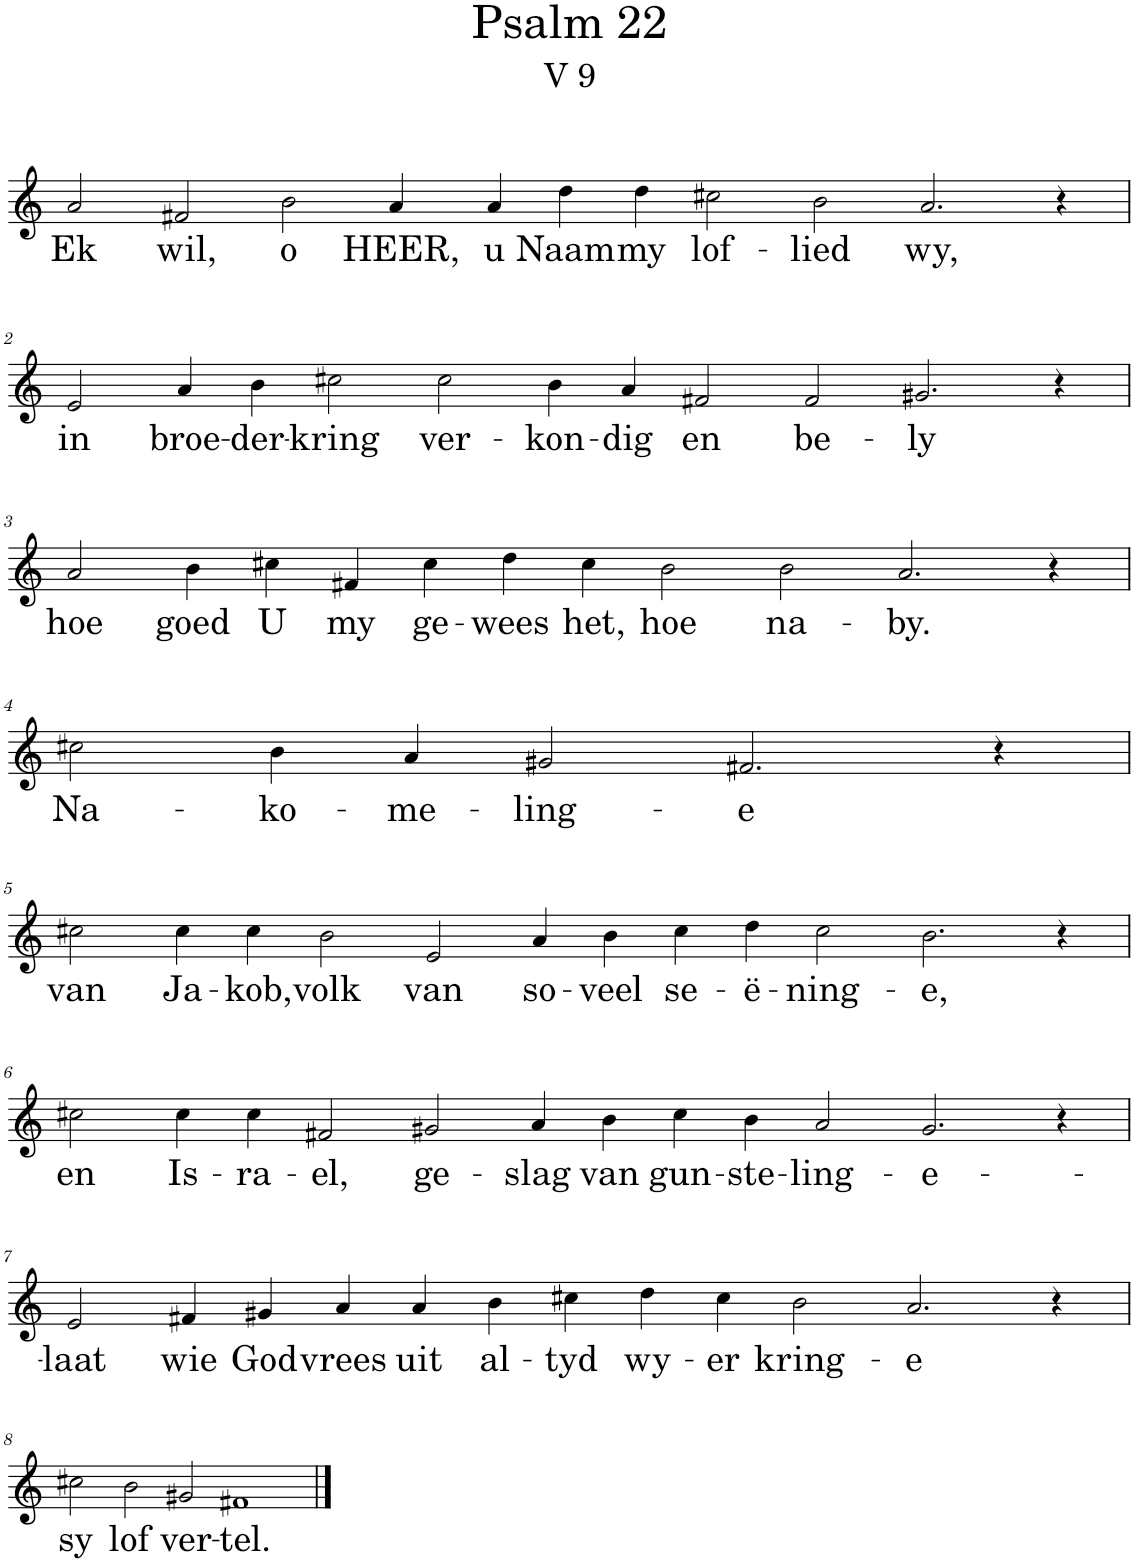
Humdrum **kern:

**kern	**text
*part1	*part1
*staff1	*staff1
*I"Pipe Organ	*
*I'Org.	*
*clefG2	*
*k[]	*
*M18/4	*
=1	=1
!	!LO:LY:b
2a/	Ek
!	!LO:LY:b
2f#X/	wil,
!	!LO:LY:b
2b\	o
!	!LO:LY:b
4a/	HEER,
!	!LO:LY:b
4a/	u
!	!LO:LY:b
4dd\	Naam
!	!LO:LY:b
4dd\	my
!	!LO:LY:b
2cc#X\	lof-
!	!LO:LY:b
2b\	-lied
!	!LO:LY:b
2.a/	wy,
4r	.
!!LO:LB:g=z
=2	=2
!	!LO:LY:b
2e/	in
!	!LO:LY:b
4a/	broe-
!	!LO:LY:b
4b\	-der-
!	!LO:LY:b
2cc#X\	-kring
!	!LO:LY:b
2cc#\	ver-
!	!LO:LY:b
4b\	-kon-
!	!LO:LY:b
4a/	-dig
!	!LO:LY:b
2f#X/	en
!	!LO:LY:b
2f#/	be-
!	!LO:LY:b
2.g#X/	-ly
4r	.
!!LO:LB:g=z
=3	=3
*M16/4	*
!	!LO:LY:b
2a/	hoe
!	!LO:LY:b
4b\	goed
!	!LO:LY:b
4cc#X\	U
!	!LO:LY:b
4f#X/	my
!	!LO:LY:b
4cc#\	ge-
!	!LO:LY:b
4dd\	-wees
!	!LO:LY:b
4cc#\	het,
!	!LO:LY:b
2b\	hoe
!	!LO:LY:b
2b\	na-
!	!LO:LY:b
2.a/	-by.
4r	.
!!LO:LB:g=z
=4	=4
*M10/4	*
!	!LO:LY:b
2cc#X\	Na-
!	!LO:LY:b
4b\	-ko-
!	!LO:LY:b
4a/	-me-
!	!LO:LY:b
2g#X/	-ling-
!	!LO:LY:b
2.f#X/	-e
4r	.
!!LO:LB:g=z
=5	=5
*M18/4	*
!	!LO:LY:b
2cc#X\	van
!	!LO:LY:b
4cc#\	Ja-
!	!LO:LY:b
4cc#\	-kob,
!	!LO:LY:b
2b\	volk
!	!LO:LY:b
2e/	van
!	!LO:LY:b
4a/	so-
!	!LO:LY:b
4b\	-veel
!	!LO:LY:b
4cc#\	se-
!	!LO:LY:b
4dd\	-ë-
!	!LO:LY:b
2cc#\	-ning-
!	!LO:LY:b
2.b\	-e,
4r	.
!!LO:LB:g=z
=6	=6
!	!LO:LY:b
2cc#X\	en
!	!LO:LY:b
4cc#\	Is-
!	!LO:LY:b
4cc#\	-ra-
!	!LO:LY:b
2f#X/	-el,
!	!LO:LY:b
2g#X/	ge-
!	!LO:LY:b
4a/	-slag
!	!LO:LY:b
4b\	van
!	!LO:LY:b
4cc#\	gun-
!	!LO:LY:b
4b\	-ste-
!	!LO:LY:b
2a/	-ling-
!	!LO:LY:b
2.g#/	-e-
4r	.
!!LO:LB:g=z
=7	=7
*M16/4	*
!	!LO:LY:b
2e/	-laat
!	!LO:LY:b
4f#X/	wie
!	!LO:LY:b
4g#X/	God
!	!LO:LY:b
4a/	vrees
!	!LO:LY:b
4a/	uit
!	!LO:LY:b
4b\	al-
!	!LO:LY:b
4cc#X\	-tyd
!	!LO:LY:b
4dd\	wy-
!	!LO:LY:b
4cc#\	-er
!	!LO:LY:b
2b\	kring-
!	!LO:LY:b
2.a/	-e
4r	.
!!LO:LB:g=z
=8	=8
*M10/4	*
!	!LO:LY:b
2cc#X\	sy
!	!LO:LY:b
2b\	lof
!	!LO:LY:b
2g#X/	ver-
!	!LO:LY:b
1f#X	-tel.
==	==
*-	*-
